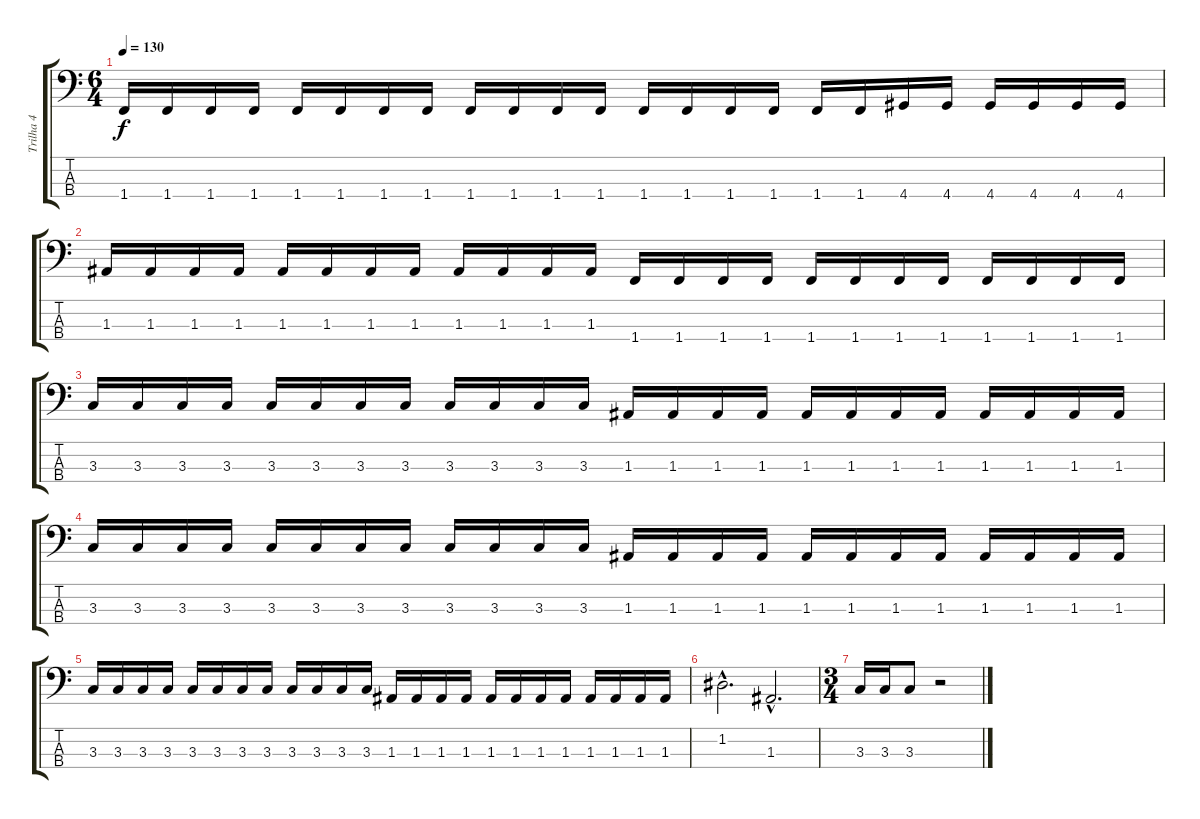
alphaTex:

\track ("Trilha 4" "Trilha 4") {instrument electricbassfinger}
\staff {score tabs}
\tuning (G2 D2 A1 E1) {hide}
\ts (6 4)
\tempo 130
\clef f4
\ks c
1.4.16{dy f} 1.4.16 1.4.16 1.4.16 1.4.16 1.4.16 1.4.16 1.4.16 1.4.16 1.4.16 1.4.16 1.4.16 1.4.16 1.4.16 1.4.16 1.4.16 1.4.16 1.4.16 4.4.16 4.4.16 4.4.16 4.4.16 4.4.16 4.4.16 |
1.3.16 1.3.16 1.3.16 1.3.16 1.3.16 1.3.16 1.3.16 1.3.16 1.3.16 1.3.16 1.3.16 1.3.16 1.4.16 1.4.16 1.4.16 1.4.16 1.4.16 1.4.16 1.4.16 1.4.16 1.4.16 1.4.16 1.4.16 1.4.16 |
3.3.16 3.3.16 3.3.16 3.3.16 3.3.16 3.3.16 3.3.16 3.3.16 3.3.16 3.3.16 3.3.16 3.3.16 1.3.16 1.3.16 1.3.16 1.3.16 1.3.16 1.3.16 1.3.16 1.3.16 1.3.16 1.3.16 1.3.16 1.3.16 |
3.3.16 3.3.16 3.3.16 3.3.16 3.3.16 3.3.16 3.3.16 3.3.16 3.3.16 3.3.16 3.3.16 3.3.16 1.3.16 1.3.16 1.3.16 1.3.16 1.3.16 1.3.16 1.3.16 1.3.16 1.3.16 1.3.16 1.3.16 1.3.16 |
3.3.16 3.3.16 3.3.16 3.3.16 3.3.16 3.3.16 3.3.16 3.3.16 3.3.16 3.3.16 3.3.16 3.3.16 1.3.16 1.3.16 1.3.16 1.3.16 1.3.16 1.3.16 1.3.16 1.3.16 1.3.16 1.3.16 1.3.16 1.3.16 |
1.2{hac}.2{d} 1.3{hac}.2{d} |
\ts (3 4)
3.3.16 3.3.16 3.3.8 r.2
